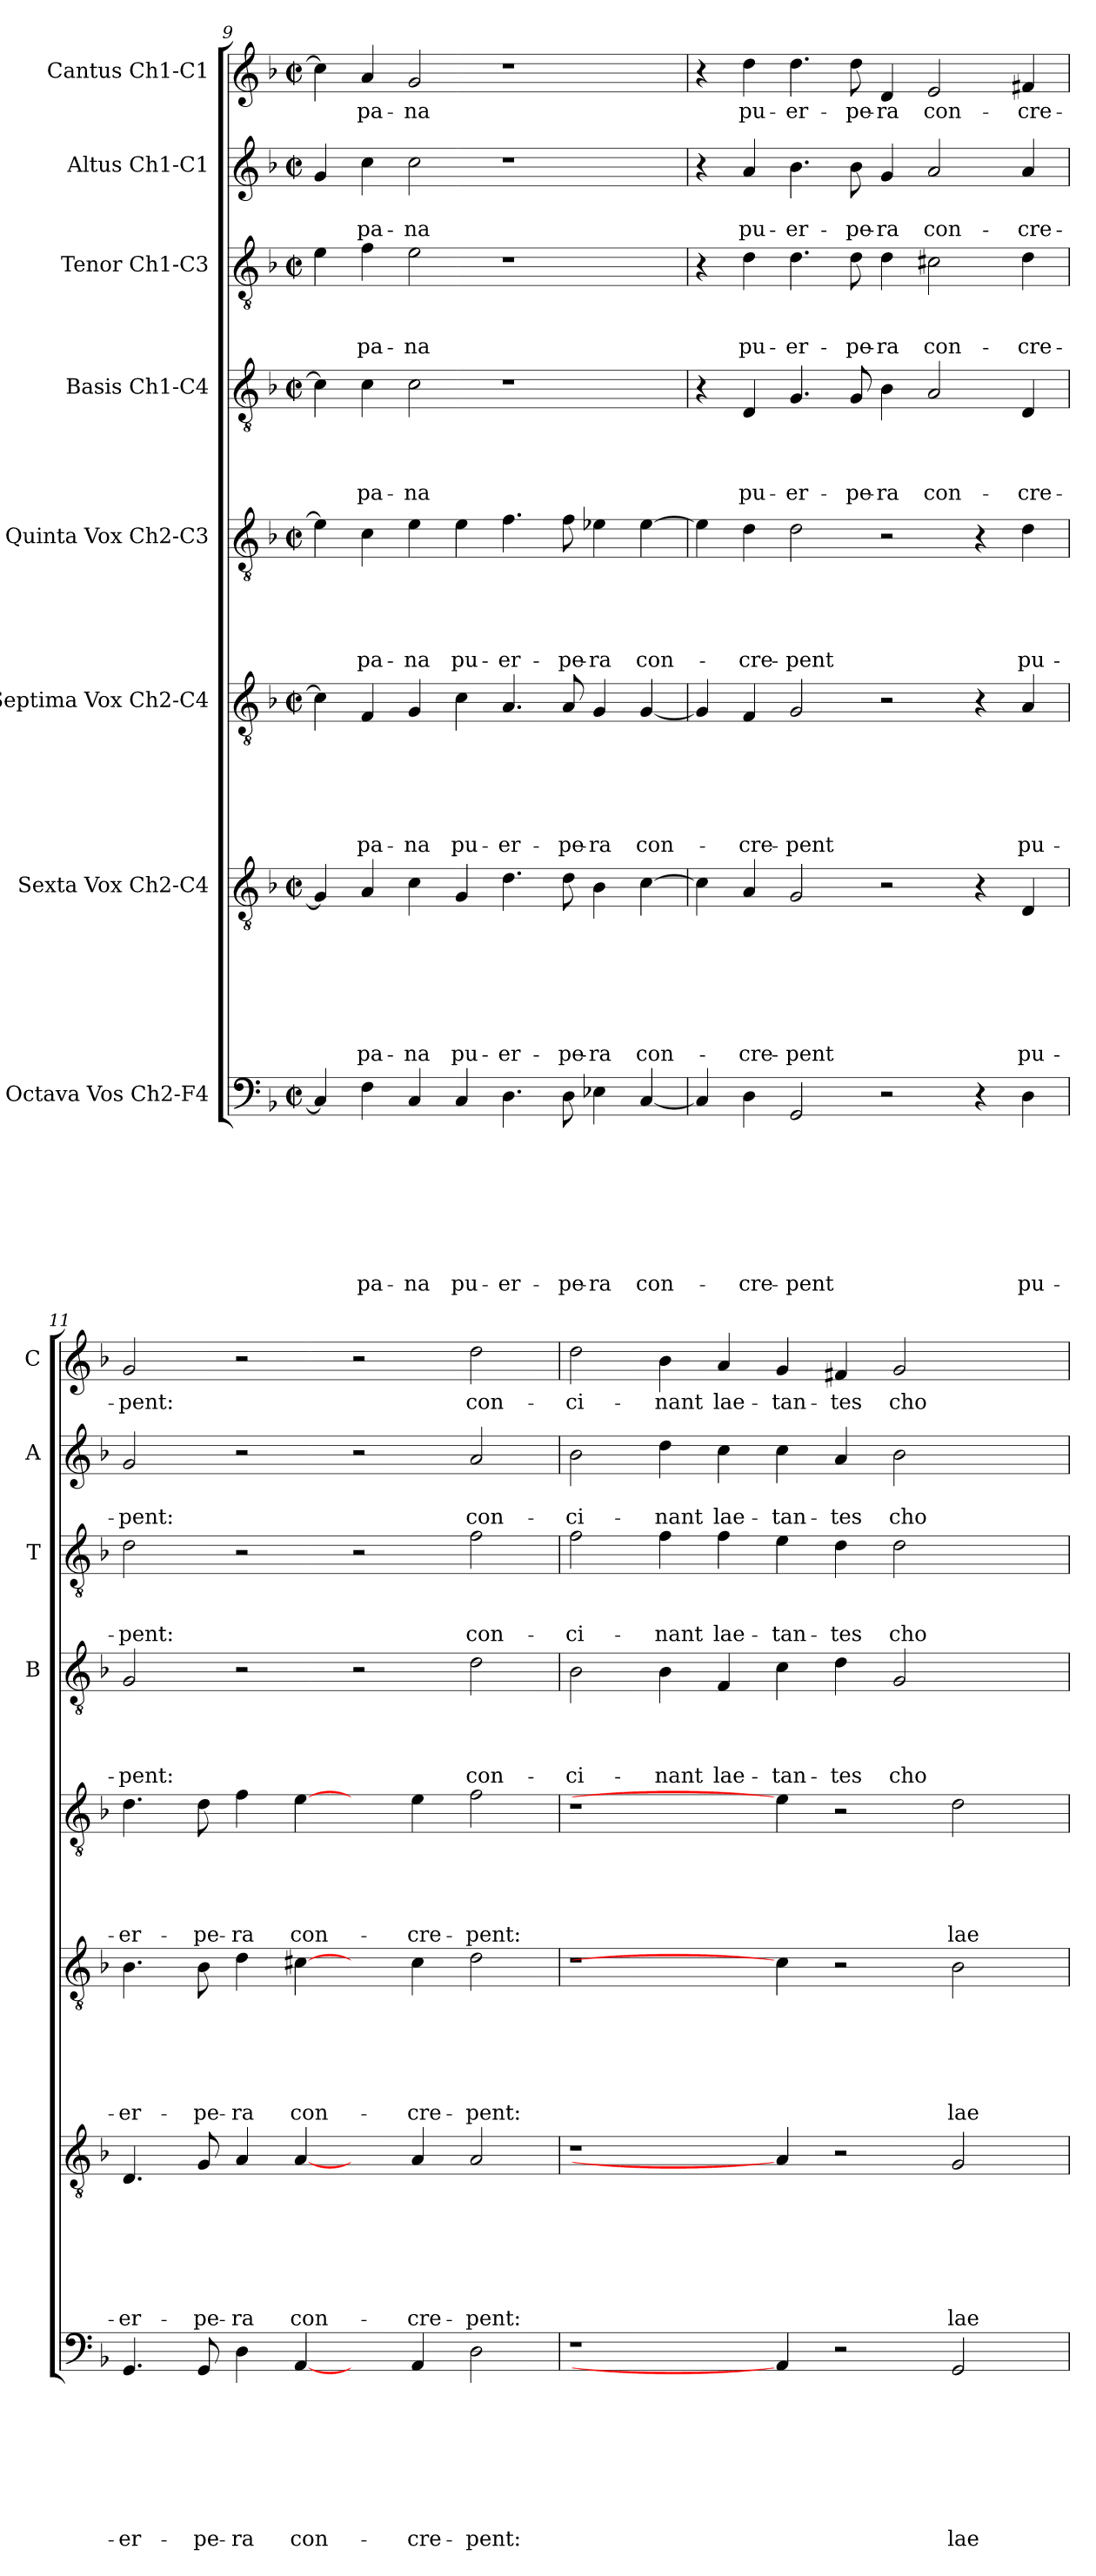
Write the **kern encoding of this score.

**kern	**text	**text	**text	**text	**text	**text	**text	**text	**kern	**text	**text	**text	**text	**text	**text	**text	**kern	**text	**text	**text	**text	**text	**text	**kern	**text	**text	**text	**text	**text	**kern	**text	**text	**text	**text	**kern	**text	**text	**text	**kern	**text	**text	**kern	**text
*part8	*part8	*part8	*part8	*part8	*part8	*part8	*part8	*part8	*part7	*part7	*part7	*part7	*part7	*part7	*part7	*part7	*part6	*part6	*part6	*part6	*part6	*part6	*part6	*part5	*part5	*part5	*part5	*part5	*part5	*part4	*part4	*part4	*part4	*part4	*part3	*part3	*part3	*part3	*part2	*part2	*part2	*part1	*part1
*staff8	*staff8	*staff8	*staff8	*staff8	*staff8	*staff8	*staff8	*staff8	*staff7	*staff7	*staff7	*staff7	*staff7	*staff7	*staff7	*staff7	*staff6	*staff6	*staff6	*staff6	*staff6	*staff6	*staff6	*staff5	*staff5	*staff5	*staff5	*staff5	*staff5	*staff4	*staff4	*staff4	*staff4	*staff4	*staff3	*staff3	*staff3	*staff3	*staff2	*staff2	*staff2	*staff1	*staff1
*I"Octava Vos Ch2-F4	*	*	*	*	*	*	*	*	*I"Sexta Vox Ch2-C4	*	*	*	*	*	*	*	*I"Septima Vox Ch2-C4	*	*	*	*	*	*	*I"Quinta Vox Ch2-C3	*	*	*	*	*	*I"Basis Ch1-C4	*	*	*	*	*I"Tenor Ch1-C3	*	*	*	*I"Altus Ch1-C1	*	*	*I"Cantus Ch1-C1	*
*	*	*	*	*	*	*	*	*	*	*	*	*	*	*	*	*	*	*	*	*	*	*	*	*	*	*	*	*	*	*I'B	*	*	*	*	*I'T	*	*	*	*I'A	*	*	*I'C	*
!!LO:PB:g=z
*clefF4	*	*	*	*	*	*	*	*	*clefGv2	*	*	*	*	*	*	*	*clefGv2	*	*	*	*	*	*	*clefGv2	*	*	*	*	*	*clefGv2	*	*	*	*	*clefGv2	*	*	*	*clefG2	*	*	*clefG2	*
*k[b-]	*	*	*	*	*	*	*	*	*k[b-]	*	*	*	*	*	*	*	*k[b-]	*	*	*	*	*	*	*k[b-]	*	*	*	*	*	*k[b-]	*	*	*	*	*k[b-]	*	*	*	*k[b-]	*	*	*k[b-]	*
*F:	*	*	*	*	*	*	*	*	*F:	*	*	*	*	*	*	*	*F:	*	*	*	*	*	*	*F:	*	*	*	*	*	*F:	*	*	*	*	*F:	*	*	*	*F:	*	*	*F:	*
*M2/2	*	*	*	*	*	*	*	*	*M2/2	*	*	*	*	*	*	*	*M2/2	*	*	*	*	*	*	*M2/2	*	*	*	*	*	*M2/2	*	*	*	*	*M2/2	*	*	*	*M2/2	*	*	*M2/2	*
*met(c|)	*	*	*	*	*	*	*	*	*met(c|)	*	*	*	*	*	*	*	*met(c|)	*	*	*	*	*	*	*met(c|)	*	*	*	*	*	*met(c|)	*	*	*	*	*met(c|)	*	*	*	*met(c|)	*	*	*met(c|)	*
=9	=9	=9	=9	=9	=9	=9	=9	=9	=9	=9	=9	=9	=9	=9	=9	=9	=9	=9	=9	=9	=9	=9	=9	=9	=9	=9	=9	=9	=9	=9	=9	=9	=9	=9	=9	=9	=9	=9	=9	=9	=9	=9	=9
4C/]	.	.	.	.	.	.	.	.	4G/]	.	.	.	.	.	.	.	4c\]	.	.	.	.	.	.	4e\]	.	.	.	.	.	4c\]	.	.	.	.	4e\	.	.	.	4g/	.	.	4cc\]	.
!	!	!	!	!	!	!	!	!LO:LY:b	!	!	!	!	!	!	!	!LO:LY:b	!	!	!	!	!	!	!LO:LY:b	!	!	!	!	!	!LO:LY:b	!	!	!	!	!LO:LY:b	!	!	!	!LO:LY:b	!	!	!LO:LY:b	!	!LO:LY:b
4F\	.	.	.	.	.	.	.	-pa-	4A/	.	.	.	.	.	.	-pa-	4F/	.	.	.	.	.	-pa-	4c\	.	.	.	.	-pa-	4c\	.	.	.	-pa-	4f\	.	.	-pa-	4cc\	.	-pa-	4a/	-pa-
!	!	!	!	!	!	!	!	!LO:LY:b	!	!	!	!	!	!	!	!LO:LY:b	!	!	!	!	!	!	!LO:LY:b	!	!	!	!	!	!LO:LY:b	!	!	!	!	!LO:LY:b	!	!	!	!LO:LY:b	!	!	!LO:LY:b	!	!LO:LY:b
4C/	.	.	.	.	.	.	.	-na	4c\	.	.	.	.	.	.	-na	4G/	.	.	.	.	.	-na	4e\	.	.	.	.	-na	2c\	.	.	.	-na	2e\	.	.	-na	2cc\	.	-na	2g/	-na
!	!	!	!	!	!	!	!	!LO:LY:b	!	!	!	!	!	!	!	!LO:LY:b	!	!	!	!	!	!	!LO:LY:b	!	!	!	!	!	!LO:LY:b	!	!	!	!	!	!	!	!	!	!	!	!	!	!
4C/	.	.	.	.	.	.	.	pu-	4G/	.	.	.	.	.	.	pu-	4c\	.	.	.	.	.	pu-	4e\	.	.	.	.	pu-	.	.	.	.	.	.	.	.	.	.	.	.	.	.
!	!	!	!	!	!	!	!	!LO:LY:b	!	!	!	!	!	!	!	!LO:LY:b	!	!	!	!	!	!	!LO:LY:b	!	!	!	!	!	!LO:LY:b	!	!	!	!	!	!	!	!	!	!	!	!	!	!
4.D\	.	.	.	.	.	.	.	-er-	4.d\	.	.	.	.	.	.	-er-	4.A/	.	.	.	.	.	-er-	4.f\	.	.	.	.	-er-	1r	.	.	.	.	1r	.	.	.	1r	.	.	1r	.
!	!	!	!	!	!	!	!	!LO:LY:b	!	!	!	!	!	!	!	!LO:LY:b	!	!	!	!	!	!	!LO:LY:b	!	!	!	!	!	!LO:LY:b	!	!	!	!	!	!	!	!	!	!	!	!	!	!
8D\	.	.	.	.	.	.	.	-pe-	8d\	.	.	.	.	.	.	-pe-	8A/	.	.	.	.	.	-pe-	8f\	.	.	.	.	-pe-	.	.	.	.	.	.	.	.	.	.	.	.	.	.
!	!	!	!	!	!	!	!	!LO:LY:b	!	!	!	!	!	!	!	!LO:LY:b	!	!	!	!	!	!	!LO:LY:b	!	!	!	!	!	!LO:LY:b	!	!	!	!	!	!	!	!	!	!	!	!	!	!
4E-X\	.	.	.	.	.	.	.	-ra	4B-\	.	.	.	.	.	.	-ra	4G/	.	.	.	.	.	-ra	4e-X\	.	.	.	.	-ra	.	.	.	.	.	.	.	.	.	.	.	.	.	.
!	!	!	!	!	!	!	!	!LO:LY:b	!	!	!	!	!	!	!	!LO:LY:b	!	!	!	!	!	!	!LO:LY:b	!	!	!	!	!	!LO:LY:b	!	!	!	!	!	!	!	!	!	!	!	!	!	!
[4C/	.	.	.	.	.	.	.	con-	[4c\	.	.	.	.	.	.	con-	[4G/	.	.	.	.	.	con-	[4e-\	.	.	.	.	con-	.	.	.	.	.	.	.	.	.	.	.	.	.	.
=10	=10	=10	=10	=10	=10	=10	=10	=10	=10	=10	=10	=10	=10	=10	=10	=10	=10	=10	=10	=10	=10	=10	=10	=10	=10	=10	=10	=10	=10	=10	=10	=10	=10	=10	=10	=10	=10	=10	=10	=10	=10	=10	=10
4C/]	.	.	.	.	.	.	.	.	4c\]	.	.	.	.	.	.	.	4G/]	.	.	.	.	.	.	4e-\]	.	.	.	.	.	4r	.	.	.	.	4r	.	.	.	4r	.	.	4r	.
!	!	!	!	!	!	!	!	!LO:LY:b	!	!	!	!	!	!	!	!LO:LY:b	!	!	!	!	!	!	!LO:LY:b	!	!	!	!	!	!LO:LY:b	!	!	!	!	!LO:LY:b	!	!	!	!LO:LY:b	!	!	!LO:LY:b	!	!LO:LY:b
4D\	.	.	.	.	.	.	.	-cre-	4A/	.	.	.	.	.	.	-cre-	4F/	.	.	.	.	.	-cre-	4d\	.	.	.	.	-cre-	4D/	.	.	.	pu-	4d\	.	.	pu-	4a/	.	pu-	4dd\	pu-
!	!	!	!	!	!	!	!	!LO:LY:b	!	!	!	!	!	!	!	!LO:LY:b	!	!	!	!	!	!	!LO:LY:b	!	!	!	!	!	!LO:LY:b	!	!	!	!	!LO:LY:b	!	!	!	!LO:LY:b	!	!	!LO:LY:b	!	!LO:LY:b
2GG/	.	.	.	.	.	.	.	-pent	2G/	.	.	.	.	.	.	-pent	2G/	.	.	.	.	.	-pent	2d\	.	.	.	.	-pent	4.G/	.	.	.	-er-	4.d\	.	.	-er-	4.b-\	.	-er-	4.dd\	-er-
!	!	!	!	!	!	!	!	!	!	!	!	!	!	!	!	!	!	!	!	!	!	!	!	!	!	!	!	!	!	!	!	!	!	!LO:LY:b	!	!	!	!LO:LY:b	!	!	!LO:LY:b	!	!LO:LY:b
.	.	.	.	.	.	.	.	.	.	.	.	.	.	.	.	.	.	.	.	.	.	.	.	.	.	.	.	.	.	8G/	.	.	.	-pe-	8d\	.	.	-pe-	8b-\	.	-pe-	8dd\	-pe-
!	!	!	!	!	!	!	!	!	!	!	!	!	!	!	!	!	!	!	!	!	!	!	!	!	!	!	!	!	!	!	!	!	!	!LO:LY:b	!	!	!	!LO:LY:b	!	!	!LO:LY:b	!	!LO:LY:b
2r	.	.	.	.	.	.	.	.	2r	.	.	.	.	.	.	.	2r	.	.	.	.	.	.	2r	.	.	.	.	.	4B-\	.	.	.	-ra	4d\	.	.	-ra	4g/	.	-ra	4d/	-ra
!	!	!	!	!	!	!	!	!	!	!	!	!	!	!	!	!	!	!	!	!	!	!	!	!	!	!	!	!	!	!	!	!	!	!LO:LY:b	!	!	!	!LO:LY:b	!	!	!LO:LY:b	!	!LO:LY:b
.	.	.	.	.	.	.	.	.	.	.	.	.	.	.	.	.	.	.	.	.	.	.	.	.	.	.	.	.	.	2A/	.	.	.	con-	2c#X\	.	.	con-	2a/	.	con-	2e/	con-
4r	.	.	.	.	.	.	.	.	4r	.	.	.	.	.	.	.	4r	.	.	.	.	.	.	4r	.	.	.	.	.	.	.	.	.	.	.	.	.	.	.	.	.	.	.
!	!	!	!	!	!	!	!	!LO:LY:b	!	!	!	!	!	!	!	!LO:LY:b	!	!	!	!	!	!	!LO:LY:b	!	!	!	!	!	!LO:LY:b	!	!	!	!	!LO:LY:b	!	!	!	!LO:LY:b	!	!	!LO:LY:b	!	!LO:LY:b
4D\	.	.	.	.	.	.	.	pu-	4D/	.	.	.	.	.	.	pu-	4A/	.	.	.	.	.	pu-	4d\	.	.	.	.	pu-	4D/	.	.	.	-cre-	4d\	.	.	-cre-	4a/	.	-cre-	4f#X/	-cre-
=11	=11	=11	=11	=11	=11	=11	=11	=11	=11	=11	=11	=11	=11	=11	=11	=11	=11	=11	=11	=11	=11	=11	=11	=11	=11	=11	=11	=11	=11	=11	=11	=11	=11	=11	=11	=11	=11	=11	=11	=11	=11	=11	=11
!	!	!	!	!	!	!	!	!LO:LY:b	!	!	!	!	!	!	!	!LO:LY:b	!	!	!	!	!	!	!LO:LY:b	!	!	!	!	!	!LO:LY:b	!	!	!	!	!LO:LY:b	!	!	!	!LO:LY:b	!	!	!LO:LY:b	!	!LO:LY:b
4.GG/	.	.	.	.	.	.	.	-er-	4.D/	.	.	.	.	.	.	-er-	4.B-\	.	.	.	.	.	-er-	4.d\	.	.	.	.	-er-	2G/	.	.	.	-pent:	2d\	.	.	-pent:	2g/	.	-pent:	2g/	-pent:
!	!	!	!	!	!	!	!	!LO:LY:b	!	!	!	!	!	!	!	!LO:LY:b	!	!	!	!	!	!	!LO:LY:b	!	!	!	!	!	!LO:LY:b	!	!	!	!	!	!	!	!	!	!	!	!	!	!
8GG/	.	.	.	.	.	.	.	-pe-	8G/	.	.	.	.	.	.	-pe-	8B-\	.	.	.	.	.	-pe-	8d\	.	.	.	.	-pe-	.	.	.	.	.	.	.	.	.	.	.	.	.	.
!	!	!	!	!	!	!	!	!LO:LY:b	!	!	!	!	!	!	!	!LO:LY:b	!	!	!	!	!	!	!LO:LY:b	!	!	!	!	!	!LO:LY:b	!	!	!	!	!	!	!	!	!	!	!	!	!	!
4D\	.	.	.	.	.	.	.	-ra	4A/	.	.	.	.	.	.	-ra	4d\	.	.	.	.	.	-ra	4f\	.	.	.	.	-ra	2r	.	.	.	.	2r	.	.	.	2r	.	.	2r	.
!	!	!	!	!	!	!	!	!LO:LY:b	!	!	!	!	!	!	!	!LO:LY:b	!	!	!	!	!	!	!LO:LY:b	!	!	!	!	!	!LO:LY:b	!	!	!	!	!	!	!	!	!	!	!	!	!	!
[4AA/	.	.	.	.	.	.	.	con-	[4A/	.	.	.	.	.	.	con-	[4c#X\	.	.	.	.	.	con-	[4e\	.	.	.	.	con-	.	.	.	.	.	.	.	.	.	.	.	.	.	.
4ryy	.	.	.	.	.	.	.	.	4ryy	.	.	.	.	.	.	.	4ryy	.	.	.	.	.	.	4ryy	.	.	.	.	.	2r	.	.	.	.	2r	.	.	.	2r	.	.	2r	.
!	!	!	!	!	!	!	!	!LO:LY:b	!	!	!	!	!	!	!	!LO:LY:b	!	!	!	!	!	!	!LO:LY:b	!	!	!	!	!	!LO:LY:b	!	!	!	!	!	!	!	!	!	!	!	!	!	!
4AA/	.	.	.	.	.	.	.	-cre-	4A/	.	.	.	.	.	.	-cre-	4c#\	.	.	.	.	.	-cre-	4e\	.	.	.	.	-cre-	.	.	.	.	.	.	.	.	.	.	.	.	.	.
!	!	!	!	!	!	!	!	!LO:LY:b	!	!	!	!	!	!	!	!LO:LY:b	!	!	!	!	!	!	!LO:LY:b	!	!	!	!	!	!LO:LY:b	!	!	!	!	!LO:LY:b	!	!	!	!LO:LY:b	!	!	!LO:LY:b	!	!LO:LY:b
2D\	.	.	.	.	.	.	.	-pent:	2A/	.	.	.	.	.	.	-pent:	2d\	.	.	.	.	.	-pent:	2f\	.	.	.	.	-pent:	2d\	.	.	.	con-	2f\	.	.	con-	2a/	.	con-	2dd\	con-
=12	=12	=12	=12	=12	=12	=12	=12	=12	=12	=12	=12	=12	=12	=12	=12	=12	=12	=12	=12	=12	=12	=12	=12	=12	=12	=12	=12	=12	=12	=12	=12	=12	=12	=12	=12	=12	=12	=12	=12	=12	=12	=12	=12
!	!	!	!	!	!	!	!	!	!	!	!	!	!	!	!	!	!	!	!	!	!	!	!	!	!	!	!	!	!	!	!	!	!	!LO:LY:b	!	!	!	!LO:LY:b	!	!	!LO:LY:b	!	!LO:LY:b
1r	.	.	.	.	.	.	.	.	1r	.	.	.	.	.	.	.	1r	.	.	.	.	.	.	1r	.	.	.	.	.	2B-\	.	.	.	-ci-	2f\	.	.	-ci-	2b-\	.	-ci-	2dd\	-ci-
!	!	!	!	!	!	!	!	!	!	!	!	!	!	!	!	!	!	!	!	!	!	!	!	!	!	!	!	!	!	!	!	!	!	!LO:LY:b	!	!	!	!LO:LY:b	!	!	!LO:LY:b	!	!LO:LY:b
.	.	.	.	.	.	.	.	.	.	.	.	.	.	.	.	.	.	.	.	.	.	.	.	.	.	.	.	.	.	4B-\	.	.	.	-nant	4f\	.	.	-nant	4dd\	.	-nant	4b-\	-nant
!	!	!	!	!	!	!	!	!	!	!	!	!	!	!	!	!	!	!	!	!	!	!	!	!	!	!	!	!	!	!	!	!	!	!LO:LY:b	!	!	!	!LO:LY:b	!	!	!LO:LY:b	!	!LO:LY:b
.	.	.	.	.	.	.	.	.	.	.	.	.	.	.	.	.	.	.	.	.	.	.	.	.	.	.	.	.	.	4F/	.	.	.	lae-	4f\	.	.	lae-	4cc\	.	lae-	4a/	lae-
!	!	!	!	!	!	!	!	!	!	!	!	!	!	!	!	!	!	!	!	!	!	!	!	!	!	!	!	!	!	!	!	!	!	!LO:LY:b	!	!	!	!LO:LY:b	!	!	!LO:LY:b	!	!LO:LY:b
4AA/]	.	.	.	.	.	.	.	.	4A/]	.	.	.	.	.	.	.	4c#\]	.	.	.	.	.	.	4e\]	.	.	.	.	.	4c\	.	.	.	-tan-	4e\	.	.	-tan-	4cc\	.	-tan-	4g/	-tan-
!	!	!	!	!	!	!	!	!	!	!	!	!	!	!	!	!	!	!	!	!	!	!	!	!	!	!	!	!	!	!	!	!	!	!LO:LY:b	!	!	!	!LO:LY:b	!	!	!LO:LY:b	!	!LO:LY:b
2r	.	.	.	.	.	.	.	.	2r	.	.	.	.	.	.	.	2r	.	.	.	.	.	.	2r	.	.	.	.	.	4d\	.	.	.	-tes	4d\	.	.	-tes	4a/	.	-tes	4f#X/	-tes
!	!	!	!	!	!	!	!	!	!	!	!	!	!	!	!	!	!	!	!	!	!	!	!	!	!	!	!	!	!	!	!	!	!	!LO:LY:b	!	!	!	!LO:LY:b	!	!	!LO:LY:b	!	!LO:LY:b
.	.	.	.	.	.	.	.	.	.	.	.	.	.	.	.	.	.	.	.	.	.	.	.	.	.	.	.	.	.	2G/	.	.	.	cho-	2d\	.	.	cho-	2b-\	.	cho-	2g/	cho-
!	!	!	!	!	!	!	!	!LO:LY:b	!	!	!	!	!	!	!	!LO:LY:b	!	!	!	!	!	!	!LO:LY:b	!	!	!	!	!	!LO:LY:b	!	!	!	!	!	!	!	!	!	!	!	!	!	!
2GG/	.	.	.	.	.	.	.	lae-	2G/	.	.	.	.	.	.	lae-	2B-\	.	.	.	.	.	lae-	2d\	.	.	.	.	lae-	.	.	.	.	.	.	.	.	.	.	.	.	.	.
.	.	.	.	.	.	.	.	.	.	.	.	.	.	.	.	.	.	.	.	.	.	.	.	.	.	.	.	.	.	4ryy	.	.	.	.	4ryy	.	.	.	4ryy	.	.	4ryy	.
=	=	=	=	=	=	=	=	=	=	=	=	=	=	=	=	=	=	=	=	=	=	=	=	=	=	=	=	=	=	=	=	=	=	=	=	=	=	=	=	=	=	=	=
*-	*-	*-	*-	*-	*-	*-	*-	*-	*-	*-	*-	*-	*-	*-	*-	*-	*-	*-	*-	*-	*-	*-	*-	*-	*-	*-	*-	*-	*-	*-	*-	*-	*-	*-	*-	*-	*-	*-	*-	*-	*-	*-	*-
